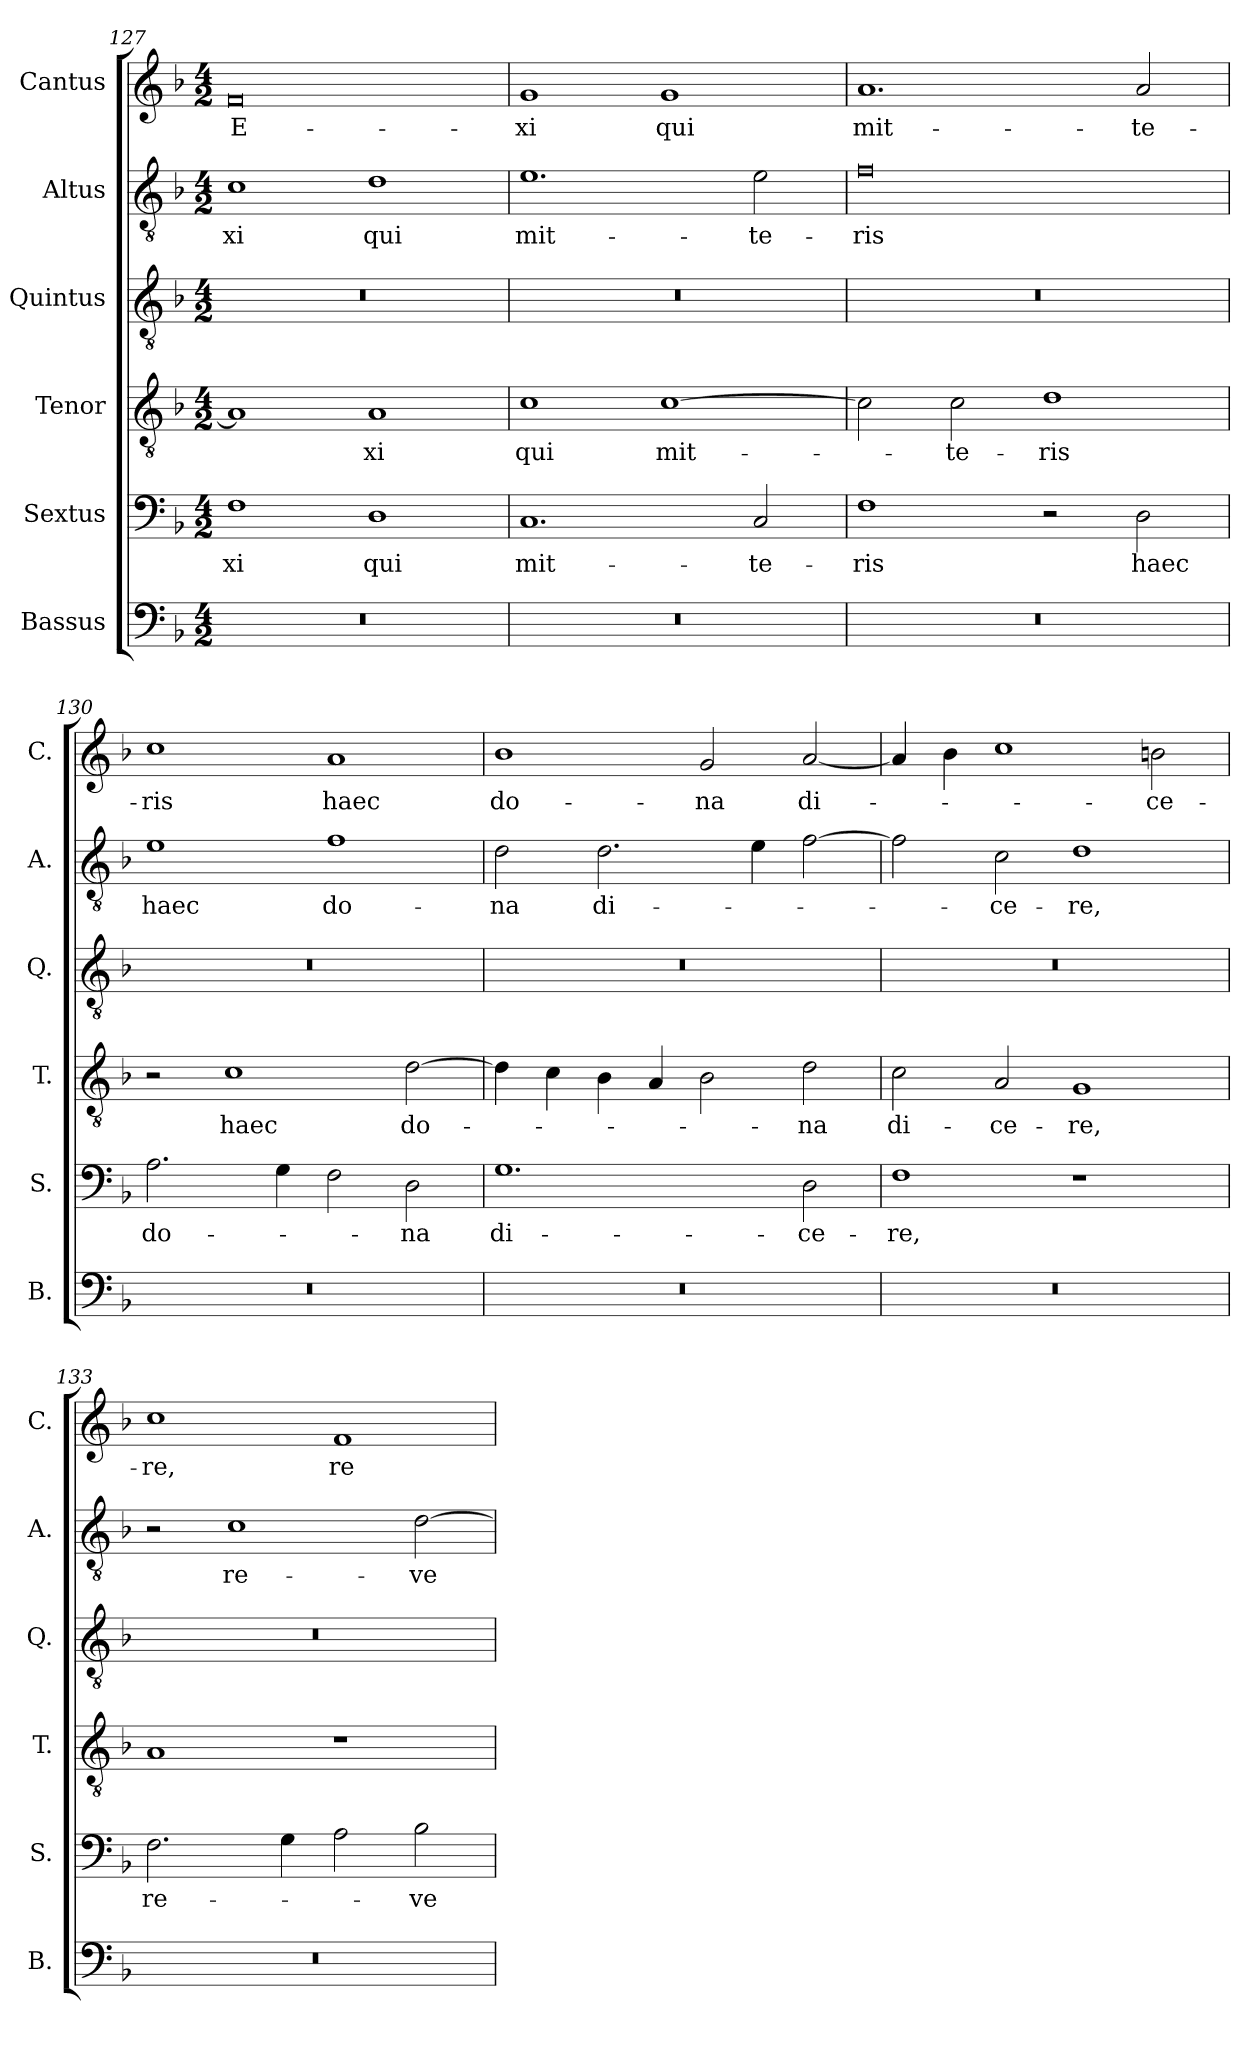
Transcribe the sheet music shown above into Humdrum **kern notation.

**kern	**kern	**text	**kern	**text	**kern	**kern	**text	**kern	**text
*part6	*part5	*part5	*part4	*part4	*part3	*part2	*part2	*part1	*part1
*staff6	*staff5	*staff5	*staff4	*staff4	*staff3	*staff2	*staff2	*staff1	*staff1
*I"Bassus	*I"Sextus	*	*I"Tenor	*	*I"Quintus	*I"Altus	*	*I"Cantus	*
*I'B.	*I'S.	*	*I'T.	*	*I'Q.	*I'A.	*	*I'C.	*
*clefF4	*clefF4	*	*clefGv2	*	*clefGv2	*clefGv2	*	*clefG2	*
*k[b-]	*k[b-]	*	*k[b-]	*	*k[b-]	*k[b-]	*	*k[b-]	*
*F:	*F:	*	*F:	*	*F:	*F:	*	*F:	*
*M4/2	*M4/2	*	*M4/2	*	*M4/2	*M4/2	*	*M4/2	*
=127	=127	=127	=127	=127	=127	=127	=127	=127	=127
0r	1F	-xi	1A]	.	0r	1c	-xi	0f	E-
.	1D	qui	1A	-xi	.	1d	qui	.	.
=128	=128	=128	=128	=128	=128	=128	=128	=128	=128
0r	1.C	mit-	1c	qui	0r	1.e	mit-	1g	-xi
.	.	.	[1c	mit-	.	.	.	1g	qui
.	2C/	-te-	.	.	.	2e\	-te-	.	.
=129	=129	=129	=129	=129	=129	=129	=129	=129	=129
0r	1F	-ris	2c\]	.	0r	0f	-ris	1.a	mit-
.	.	.	2c\	-te-	.	.	.	.	.
.	2r	.	1d	-ris	.	.	.	.	.
.	2D\	haec	.	.	.	.	.	2a/	-te-
!!LO:PB:g=z
=130	=130	=130	=130	=130	=130	=130	=130	=130	=130
0r	2.A\	do-	2r	.	0r	1e	haec	1cc	-ris
.	.	.	1c	haec	.	.	.	.	.
.	4G\	.	.	.	.	.	.	.	.
.	2F\	.	.	.	.	1f	do-	1a	haec
.	2D\	-na	[2d\	do-	.	.	.	.	.
=131	=131	=131	=131	=131	=131	=131	=131	=131	=131
0r	1.G	di-	4d\]	.	0r	2d\	-na	1b-	do-
.	.	.	4c\	.	.	.	.	.	.
.	.	.	4B-\	.	.	2.d\	di-	.	.
.	.	.	4A/	.	.	.	.	.	.
.	.	.	2B-\	.	.	.	.	2g/	-na
.	.	.	.	.	.	4e\	.	.	.
.	2D\	-ce-	2d\	-na	.	[2f\	.	[2a/	di-
=132	=132	=132	=132	=132	=132	=132	=132	=132	=132
0r	1F	-re,	2c\	di-	0r	2f\]	.	4a/]	.
.	.	.	.	.	.	.	.	4b-\	.
.	.	.	2A/	-ce-	.	2c\	-ce-	1cc	.
.	1r	.	1G	-re,	.	1d	-re,	.	.
.	.	.	.	.	.	.	.	2bn\	-ce-
=133	=133	=133	=133	=133	=133	=133	=133	=133	=133
0r	2.F\	re-	1A	.	0r	2r	.	1cc	-re,
.	.	.	.	.	.	1c	re-	.	.
.	4G\	.	.	.	.	.	.	.	.
.	2A\	.	1r	.	.	.	.	1f	re-
.	2B-\	-ve-	.	.	.	[2d\	-ve-	.	.
=	=	=	=	=	=	=	=	=	=
*-	*-	*-	*-	*-	*-	*-	*-	*-	*-
